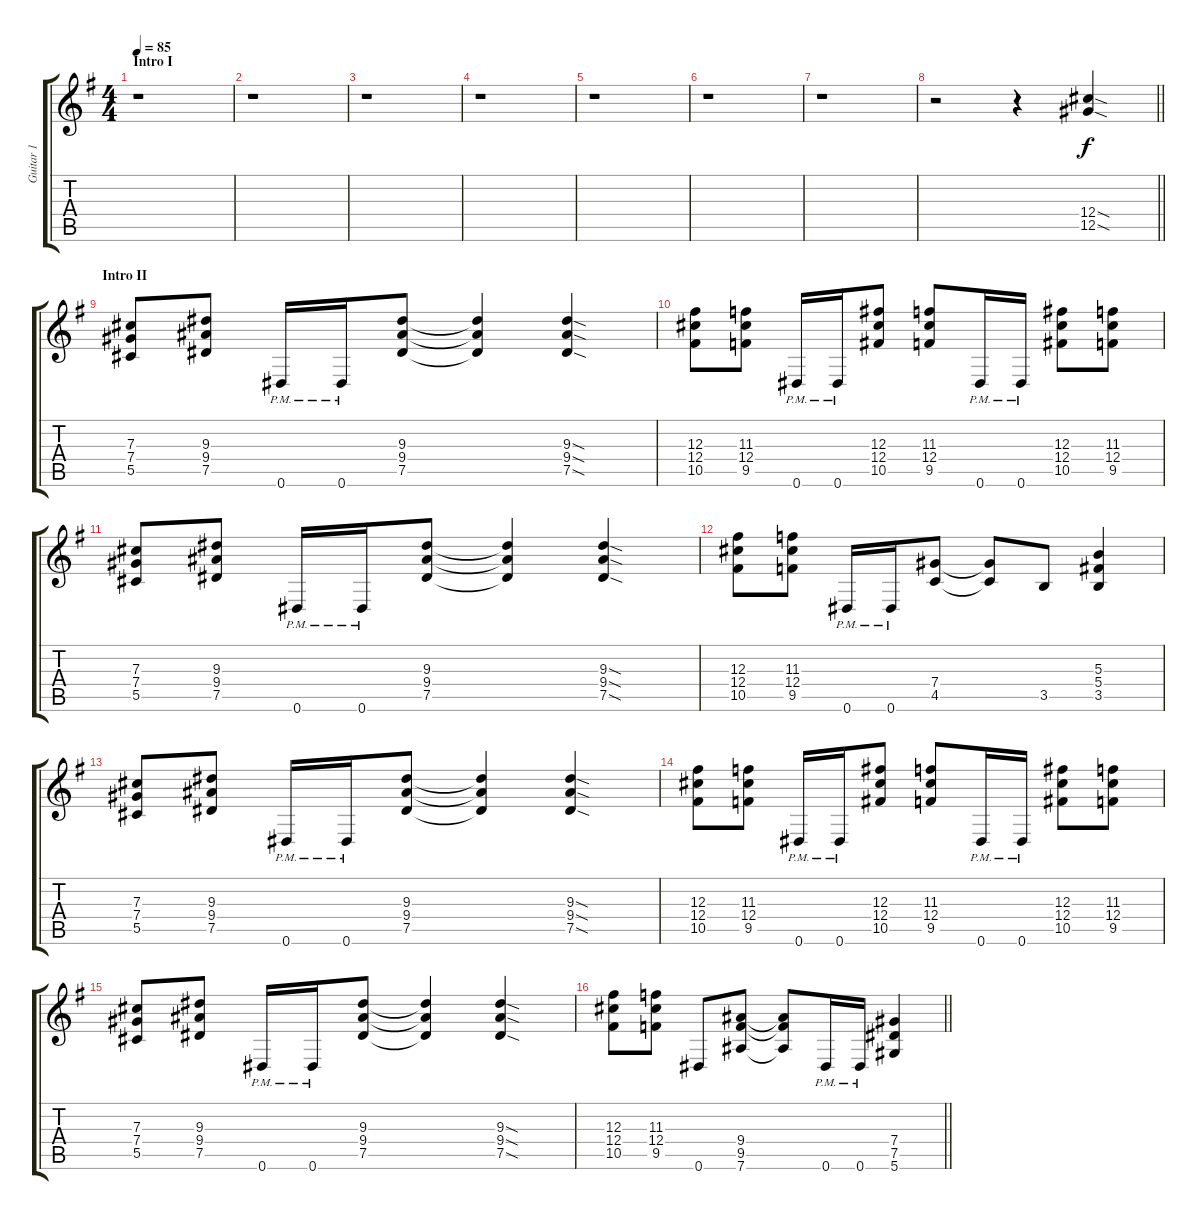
\track ("Guitar 1" "Guitar 1") {instrument distortionguitar}
\staff {score tabs}
\tuning (Eb4 Bb3 Gb3 Db3 Ab2 Eb2) {hide}
\ts (4 4)
\section ("" "Intro I")
\tempo 85
\clef g2
\ks g
r.1{dy f instrument distortionguitar} |
r.1 |
r.1 |
r.1 |
r.1 |
r.1 |
r.1 |
\barLineRight lightlight
r.2 r.4 (12.4{sod} 12.5{sod}).4 |
\section ("" "Intro II")
(7.3 7.4 5.5).8 (9.3 9.4 7.5).8 0.6{pm}.16 0.6{pm}.16 (9.3 9.4 7.5).8 (9.3{t} 9.4{t} 7.5{t}).4 (9.3{sod} 9.4{sod} 7.5{sod}).4 |
(12.3 12.4 10.5).8 (11.3 12.4 9.5).8 0.6{pm}.16 0.6{pm}.16 (12.3 12.4 10.5).8 (11.3 12.4 9.5).8 0.6{pm}.16 0.6{pm}.16 (12.3 12.4 10.5).8 (11.3 12.4 9.5).8 |
(7.3 7.4 5.5).8 (9.3 9.4 7.5).8 0.6{pm}.16 0.6{pm}.16 (9.3 9.4 7.5).8 (9.3{t} 9.4{t} 7.5{t}).4 (9.3{sod} 9.4{sod} 7.5{sod}).4 |
(12.3 12.4 10.5).8 (11.3 12.4 9.5).8 0.6{pm}.16 0.6{pm}.16 (7.4 4.5).8 (7.4{t} 4.5{t}).8 3.5.8 (5.3 5.4 3.5).4 |
(7.3 7.4 5.5).8 (9.3 9.4 7.5).8 0.6{pm}.16 0.6{pm}.16 (9.3 9.4 7.5).8 (9.3{t} 9.4{t} 7.5{t}).4 (9.3{sod} 9.4{sod} 7.5{sod}).4 |
(12.3 12.4 10.5).8 (11.3 12.4 9.5).8 0.6{pm}.16 0.6{pm}.16 (12.3 12.4 10.5).8 (11.3 12.4 9.5).8 0.6{pm}.16 0.6{pm}.16 (12.3 12.4 10.5).8 (11.3 12.4 9.5).8 |
(7.3 7.4 5.5).8 (9.3 9.4 7.5).8 0.6{pm}.16 0.6{pm}.16 (9.3 9.4 7.5).8 (9.3{t} 9.4{t} 7.5{t}).4 (9.3{sod} 9.4{sod} 7.5{sod}).4 |
\barLineRight lightlight
(12.3 12.4 10.5).8 (11.3 12.4 9.5).8 0.6.8 (9.4 9.5 7.6).8 (9.4{t} 9.5{t} 7.6{t}).8 0.6{pm}.16 0.6{pm}.16 (7.4 7.5 5.6).4
